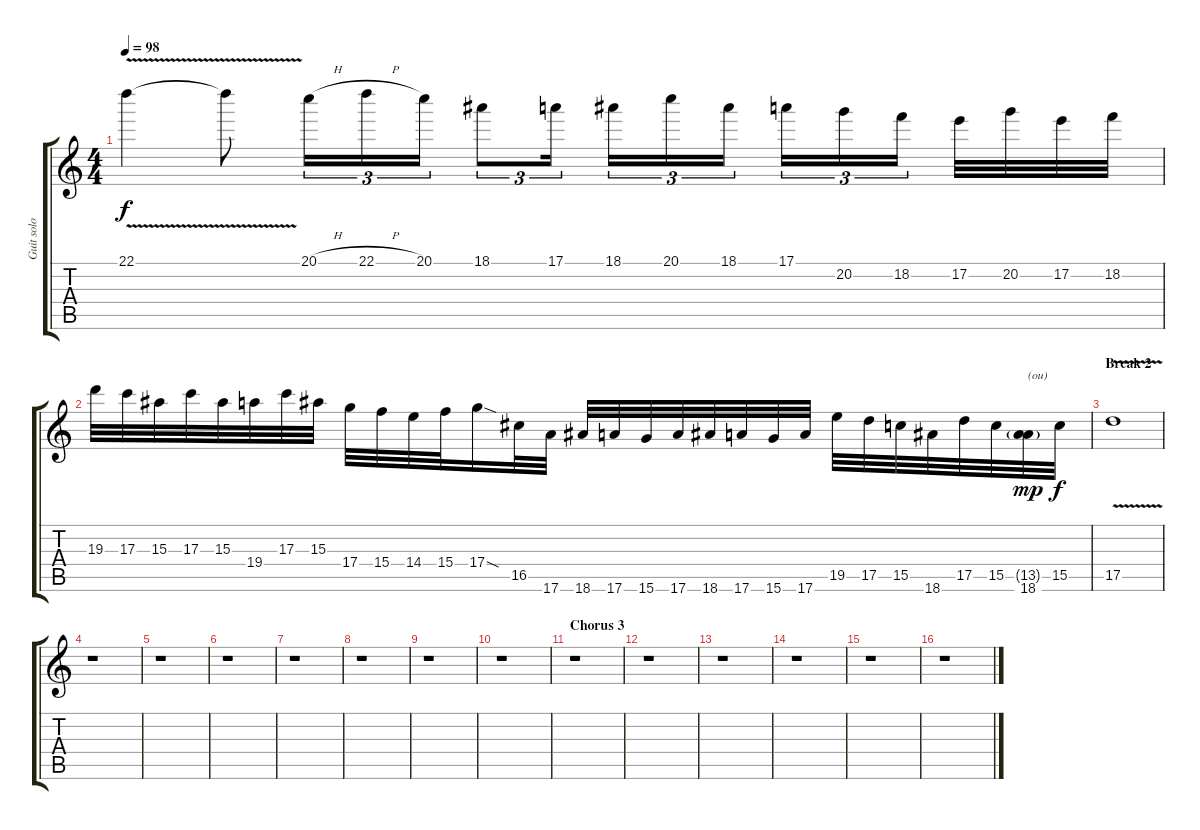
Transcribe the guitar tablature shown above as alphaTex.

\track ("Guit solo" "Guit solo") {instrument overdrivenguitar}
\staff {score tabs}
\tuning (E4 B3 G3 D3 A2 E2) {hide}
\ts (4 4)
\tempo 98
\clef g2
\ks c
22.1{v}.4{dy f} 22.1{t}.8 20.1{h}.16{tu (3 2)} 22.1{h}.16{tu (3 2)} 20.1.16{tu (3 2)} 18.1.8{tu (3 2)} 17.1.16{tu (3 2)} 18.1.16{tu (3 2)} 20.1.16{tu (3 2)} 18.1.16{tu (3 2)} 17.1.16{tu (3 2)} 20.2.16{tu (3 2)} 18.2.16{tu (3 2)} 17.2.32 20.2.32 17.2.32 18.2.32 |
19.3.32 17.3.32 15.3.32 17.3.32 15.3.32 19.4.32 17.3.32 15.3.32 17.4.32 15.4.32 14.4.32 15.4.32 17.4{sod}.16 16.5.32 17.6.32 18.6.32 17.6.32 15.6.32 17.6.32 18.6.32 17.6.32 15.6.32 17.6.32 19.5.32 17.5.32 15.5.32 18.6.32 17.5.32 15.5.32 (13.5{g} 18.6).32{txt "(ou)" dy mp} 15.5.32{dy f} |
\section ("" "Break 2")
17.5{v}.1 |
r.1 |
r.1 |
r.1 |
r.1 |
r.1 |
r.1 |
r.1 |
\section ("" "Chorus 3")
r.1 |
r.1 |
r.1 |
r.1 |
r.1 |
r.1
